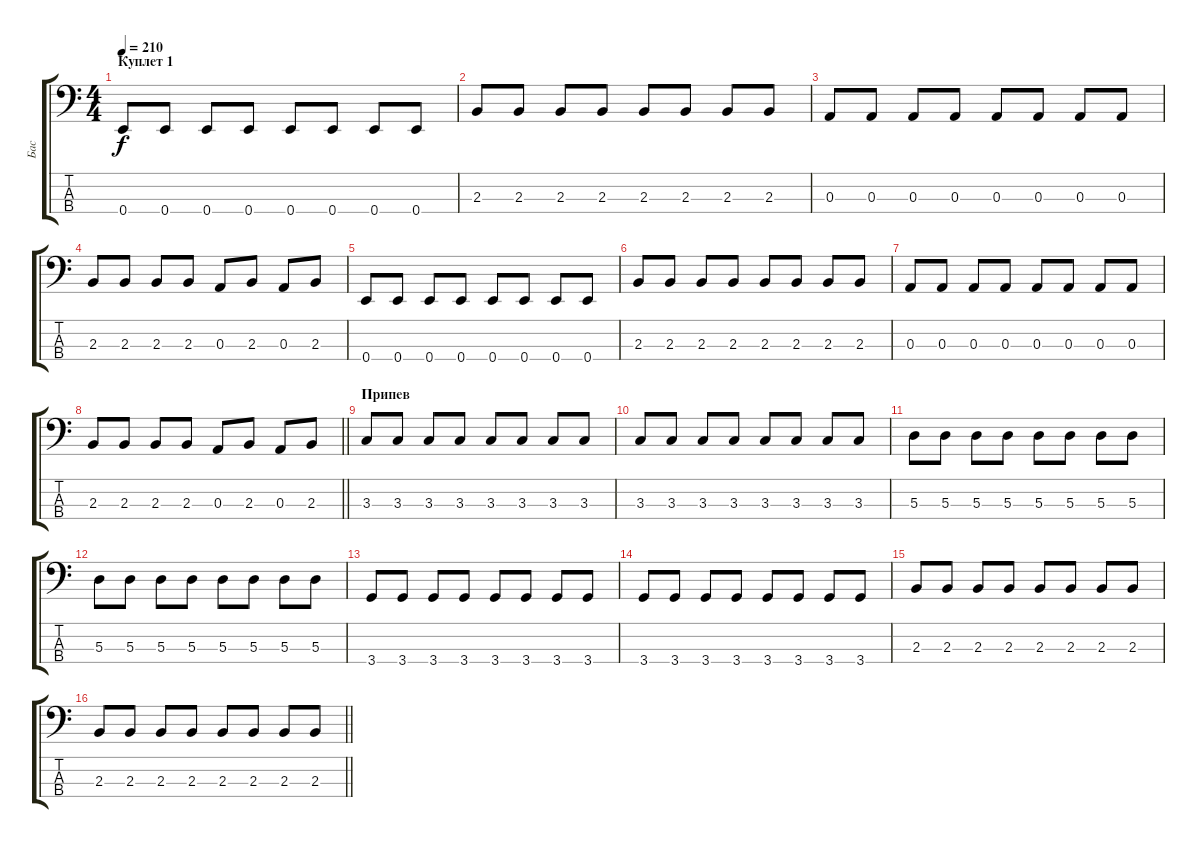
\track ("Бас" "Бас") {instrument slapbass2}
\staff {score tabs}
\tuning (G2 D2 A1 E1) {hide}
\ts (4 4)
\section ("" "Куплет 1")
\tempo 210
\clef f4
\ks c
0.4.8{dy f} 0.4.8 0.4.8 0.4.8 0.4.8 0.4.8 0.4.8 0.4.8 |
2.3.8 2.3.8 2.3.8 2.3.8 2.3.8 2.3.8 2.3.8 2.3.8 |
0.3.8 0.3.8 0.3.8 0.3.8 0.3.8 0.3.8 0.3.8 0.3.8 |
2.3.8 2.3.8 2.3.8 2.3.8 0.3.8 2.3.8 0.3.8 2.3.8 |
0.4.8 0.4.8 0.4.8 0.4.8 0.4.8 0.4.8 0.4.8 0.4.8 |
2.3.8 2.3.8 2.3.8 2.3.8 2.3.8 2.3.8 2.3.8 2.3.8 |
0.3.8 0.3.8 0.3.8 0.3.8 0.3.8 0.3.8 0.3.8 0.3.8 |
\barLineRight lightlight
2.3.8 2.3.8 2.3.8 2.3.8 0.3.8 2.3.8 0.3.8 2.3.8 |
\section ("" "Припев")
3.3.8 3.3.8 3.3.8 3.3.8 3.3.8 3.3.8 3.3.8 3.3.8 |
3.3.8 3.3.8 3.3.8 3.3.8 3.3.8 3.3.8 3.3.8 3.3.8 |
5.3.8 5.3.8 5.3.8 5.3.8 5.3.8 5.3.8 5.3.8 5.3.8 |
5.3.8 5.3.8 5.3.8 5.3.8 5.3.8 5.3.8 5.3.8 5.3.8 |
3.4.8 3.4.8 3.4.8 3.4.8 3.4.8 3.4.8 3.4.8 3.4.8 |
3.4.8 3.4.8 3.4.8 3.4.8 3.4.8 3.4.8 3.4.8 3.4.8 |
2.3.8 2.3.8 2.3.8 2.3.8 2.3.8 2.3.8 2.3.8 2.3.8 |
\barLineRight lightlight
2.3.8 2.3.8 2.3.8 2.3.8 2.3.8 2.3.8 2.3.8 2.3.8
